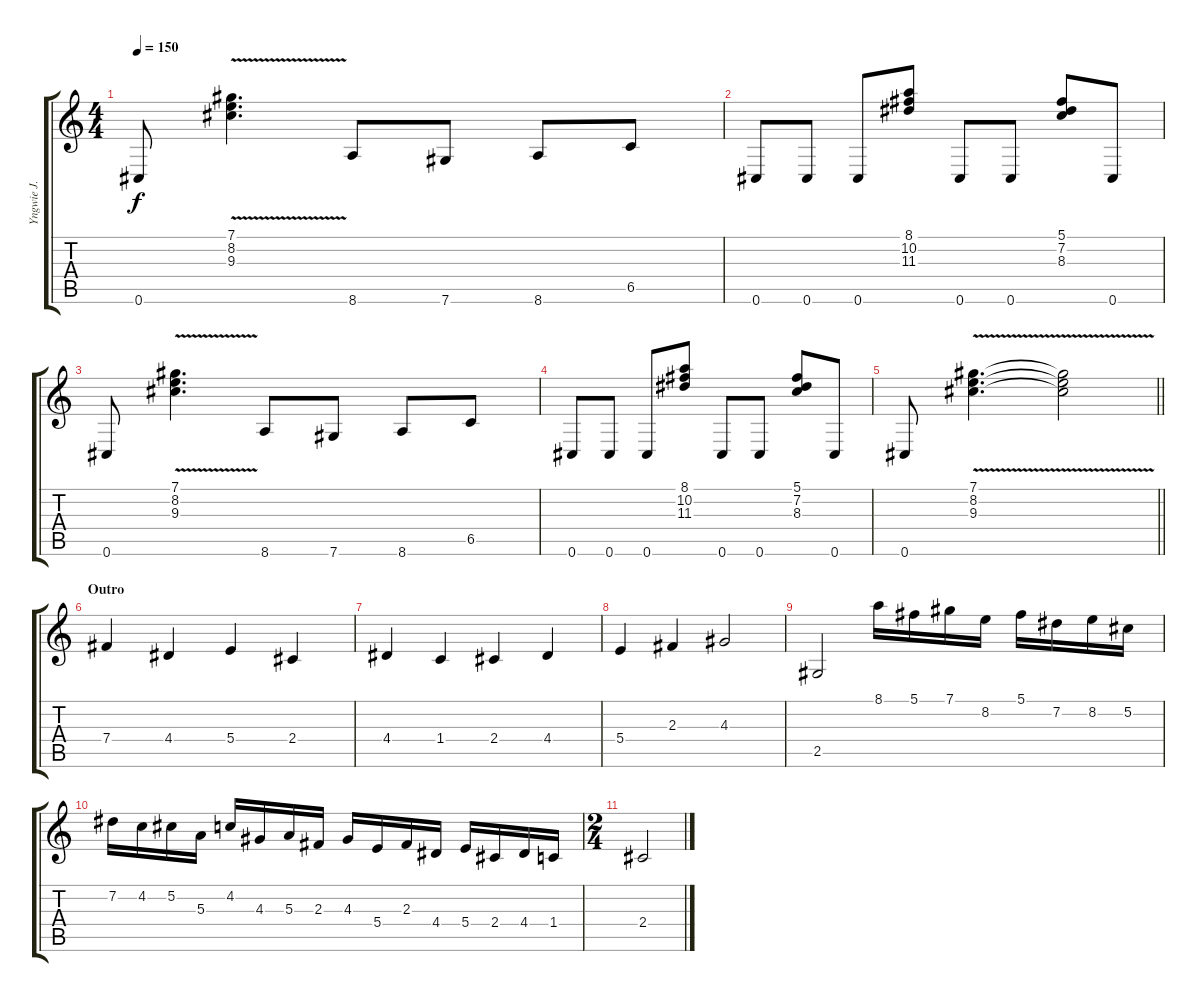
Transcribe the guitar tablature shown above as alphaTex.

\track ("Yngwie J. Malmsteen" "Yngwie J. ") {instrument overdrivenguitar}
\staff {score tabs}
\tuning (Db4 Ab3 E3 B2 Gb2 Db2) {hide}
\ts (4 4)
\tempo 150
\clef g2
\ks c
0.6.8{dy f} (7.1{v} 8.2{v} 9.3{v}).4{d} 8.6.8 7.6.8 8.6.8 6.5.8 |
0.6.8 0.6.8 0.6.8 (8.1 10.2 11.3).8 0.6.8 0.6.8 (5.1 7.2 8.3).8 0.6.8 |
0.6.8 (7.1{v} 8.2{v} 9.3{v}).4{d} 8.6.8 7.6.8 8.6.8 6.5.8 |
0.6.8 0.6.8 0.6.8 (8.1 10.2 11.3).8 0.6.8 0.6.8 (5.1 7.2 8.3).8 0.6.8 |
\barLineRight lightlight
0.6.8 (7.1{v} 8.2{v} 9.3{v}).4{d} (7.1{t} 8.2{t} 9.3{t}).2 |
\section ("" "Outro")
7.4.4 4.4.4 5.4.4 2.4.4 |
4.4.4 1.4.4 2.4.4 4.4.4 |
5.4.4 2.3.4 4.3.2 |
2.5.2 8.1.16 5.1.16 7.1.16 8.2.16 5.1.16 7.2.16 8.2.16 5.2.16 |
7.2.16 4.2.16 5.2.16 5.3.16 4.2.16 4.3.16 5.3.16 2.3.16 4.3.16 5.4.16 2.3.16 4.4.16 5.4.16 2.4.16 4.4.16 1.4.16 |
\ts (2 4)
2.4.2
